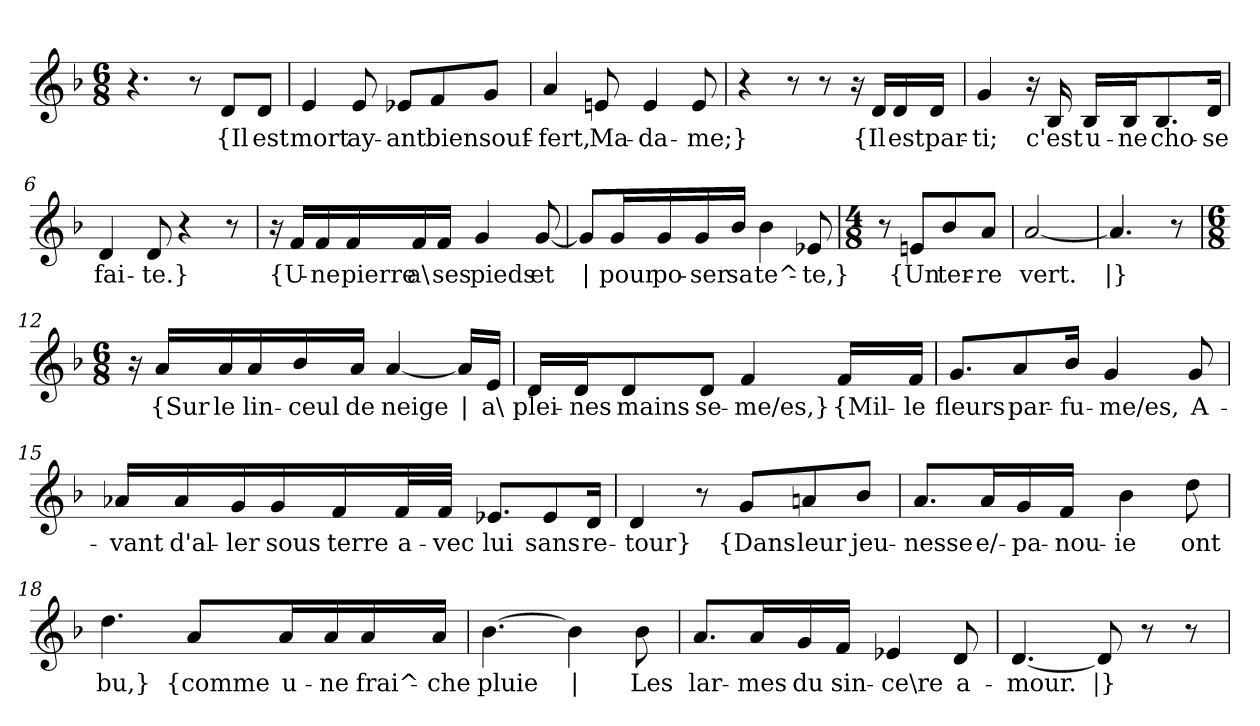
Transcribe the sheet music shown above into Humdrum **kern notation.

**kern	**text
*part1	*part1
*staff1	*staff1
*clefG2	*
*k[b-]	*
*M6/8	*
=1	=1
4.r	.
8r	.
!	!LO:LY:b
8d/L	{Il
!	!LO:LY:b
8d/J	est
=2	=2
!	!LO:LY:b
4e/	mort
!	!LO:LY:b
8e/	ay-
!	!LO:LY:b
8e-X/L	-ant
!	!LO:LY:b
8f/	bien
!	!LO:LY:b
8g/J	souf-
=3	=3
!	!LO:LY:b
4a/	-fert,
!	!LO:LY:b
8en/	Ma-
!	!LO:LY:b
4e/	-da-
!	!LO:LY:b
8e/	-me;}
=4	=4
4r	.
8r	.
8r	.
16r	.
!	!LO:LY:b
16d/LL	{Il
!	!LO:LY:b
16d/	est
!	!LO:LY:b
16d/JJ	par-
=5	=5
!	!LO:LY:b
4g/	-ti;
16r	.
!	!LO:LY:b
16B-/	c'est
!	!LO:LY:b
16B-/LL	u-
!	!LO:LY:b
16B-/J	-ne
!	!LO:LY:b
8.B-/	cho-
!	!LO:LY:b
16d/Jk	-se
!!LO:LB:g=z
=6	=6
!	!LO:LY:b
4d/	fai-
!	!LO:LY:b
8d/	-te.}
4r	.
8r	.
=7	=7
16r	.
!	!LO:LY:b
16f/LL	{U-
!	!LO:LY:b
16f/	-ne
!	!LO:LY:b
16f/	pierre
!	!LO:LY:b
16f/	a\
!	!LO:LY:b
16f/JJ	ses
!	!LO:LY:b
4g/	pieds
!	!LO:LY:b
[8g/	et
=8	=8
!	!LO:LY:b
8g/L]	|
!	!LO:LY:b
16g/L	pour
!	!LO:LY:b
16g/	po-
!	!LO:LY:b
16g/	-ser
!	!LO:LY:b
16b-/JJ	sa
!	!LO:LY:b
4b-\	te^-
!	!LO:LY:b
8e-X/	-te,}
=9	=9
*M4/8	*
8r	.
!	!LO:LY:b
8en/L	{Un
!	!LO:LY:b
8b-/	ter-
!	!LO:LY:b
8a/J	-re
=10	=10
!	!LO:LY:b
[2a/	vert.
=11	=11
!	!LO:LY:b
4.a/]	|}
8r	.
!!LO:LB:g=z
=12	=12
*M6/8	*
16r	.
!	!LO:LY:b
16a/LL	{Sur
!	!LO:LY:b
16a/	le
!	!LO:LY:b
16a/	lin-
!	!LO:LY:b
16b-/	-ceul
!	!LO:LY:b
16a/JJ	de
!	!LO:LY:b
[4a/	neige
!	!LO:LY:b
16a/LL]	|
!	!LO:LY:b
16e/JJ	a\
=13	=13
!	!LO:LY:b
16d/LL	plei-
!	!LO:LY:b
16d/J	-nes
!	!LO:LY:b
8d/	mains
!	!LO:LY:b
8d/J	se-
!	!LO:LY:b
4f/	-me/es,}
!	!LO:LY:b
16f/LL	{Mil-
!	!LO:LY:b
16f/JJ	-le
=14	=14
!	!LO:LY:b
8.g/L	fleurs
!	!LO:LY:b
8a/	par-
!	!LO:LY:b
16b-/Jk	-fu-
!	!LO:LY:b
4g/	-me/es,
!	!LO:LY:b
8g/	A-
!!LO:LB:g=z
=15	=15
!	!LO:LY:b
16a-X/LL	-vant
!	!LO:LY:b
16a-/	d'al-
!	!LO:LY:b
16g/	-ler
!	!LO:LY:b
16g/	sous
!	!LO:LY:b
16f/	terre
!	!LO:LY:b
32f/L	a-
!	!LO:LY:b
32f/JJJ	-vec
!	!LO:LY:b
8.e-X/L	lui
!	!LO:LY:b
8e-/	sans
!	!LO:LY:b
16d/Jk	re-
=16	=16
!	!LO:LY:b
4d/	-tour}
8r	.
!	!LO:LY:b
8g/L	{Dans
!	!LO:LY:b
8an/	leur
!	!LO:LY:b
8b-/J	jeu-
=17	=17
!	!LO:LY:b
8.a/L	-nesse
!	!LO:LY:b
16a/L	e/-
!	!LO:LY:b
16g/	-pa-
!	!LO:LY:b
16f/JJ	-nou-
!	!LO:LY:b
4b-\	-ie
!	!LO:LY:b
8dd\	ont
!!LO:LB:g=z
=18	=18
!	!LO:LY:b
4.dd\	bu,}
!	!LO:LY:b
8a/L	{comme
!	!LO:LY:b
16a/L	u-
!	!LO:LY:b
16a/	-ne
!	!LO:LY:b
16a/	frai^-
!	!LO:LY:b
16a/JJ	-che
=19	=19
!	!LO:LY:b
[4.b-\	pluie
!	!LO:LY:b
4b-\]	|
!	!LO:LY:b
8b-\	Les
=20	=20
!	!LO:LY:b
8.a/L	lar-
!	!LO:LY:b
16a/L	-mes
!	!LO:LY:b
16g/	du
!	!LO:LY:b
16f/JJ	sin-
!	!LO:LY:b
4e-X/	-ce\re
!	!LO:LY:b
8d/	a-
=21	=21
!	!LO:LY:b
[4.d/	-mour.
!	!LO:LY:b
8d/]	|}
8r	.
8r	.
=	=
*-	*-
